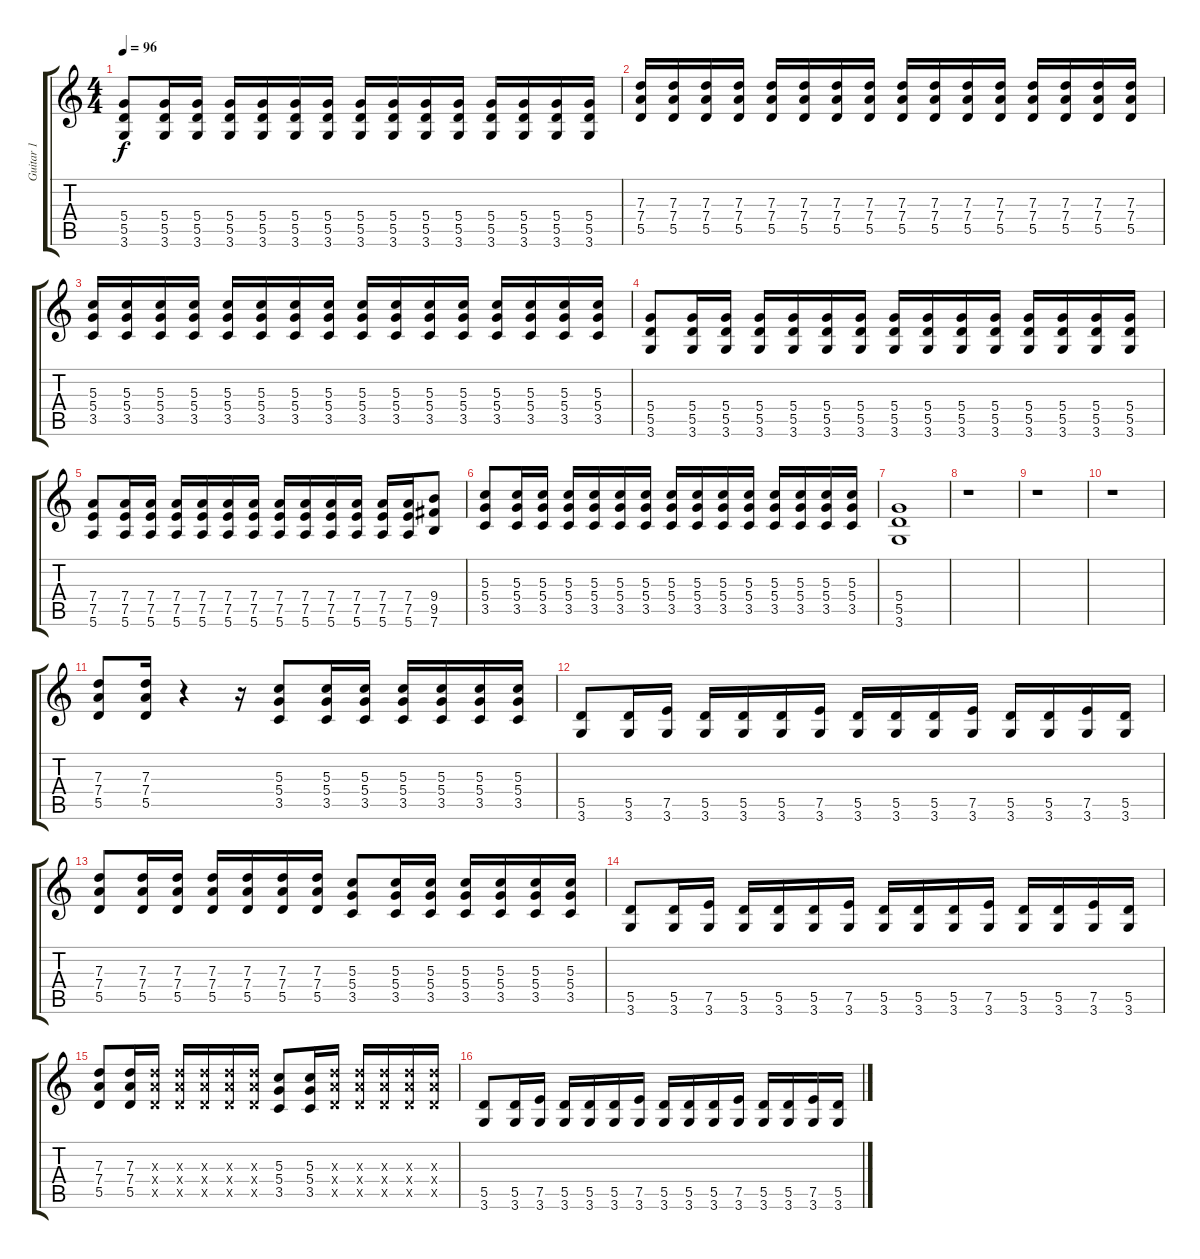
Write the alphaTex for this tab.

\track ("Guitar 1" "Guitar 1") {instrument distortionguitar}
\staff {score tabs}
\tuning (E4 B3 G3 D3 A2 E2) {hide}
\ts (4 4)
\tempo 96
\clef g2
\ks c
(5.4 5.5 3.6).8{dy f} (5.4 5.5 3.6).16 (5.4 5.5 3.6).16 (5.4 5.5 3.6).16 (5.4 5.5 3.6).16 (5.4 5.5 3.6).16 (5.4 5.5 3.6).16 (5.4 5.5 3.6).16 (5.4 5.5 3.6).16 (5.4 5.5 3.6).16 (5.4 5.5 3.6).16 (5.4 5.5 3.6).16 (5.4 5.5 3.6).16 (5.4 5.5 3.6).16 (5.4 5.5 3.6).16 |
(7.3 7.4 5.5).16 (7.3 7.4 5.5).16 (7.3 7.4 5.5).16 (7.3 7.4 5.5).16 (7.3 7.4 5.5).16 (7.3 7.4 5.5).16 (7.3 7.4 5.5).16 (7.3 7.4 5.5).16 (7.3 7.4 5.5).16 (7.3 7.4 5.5).16 (7.3 7.4 5.5).16 (7.3 7.4 5.5).16 (7.3 7.4 5.5).16 (7.3 7.4 5.5).16 (7.3 7.4 5.5).16 (7.3 7.4 5.5).16 |
(5.3 5.4 3.5).16 (5.3 5.4 3.5).16 (5.3 5.4 3.5).16 (5.3 5.4 3.5).16 (5.3 5.4 3.5).16 (5.3 5.4 3.5).16 (5.3 5.4 3.5).16 (5.3 5.4 3.5).16 (5.3 5.4 3.5).16 (5.3 5.4 3.5).16 (5.3 5.4 3.5).16 (5.3 5.4 3.5).16 (5.3 5.4 3.5).16 (5.3 5.4 3.5).16 (5.3 5.4 3.5).16 (5.3 5.4 3.5).16 |
(5.4 5.5 3.6).8 (5.4 5.5 3.6).16 (5.4 5.5 3.6).16 (5.4 5.5 3.6).16 (5.4 5.5 3.6).16 (5.4 5.5 3.6).16 (5.4 5.5 3.6).16 (5.4 5.5 3.6).16 (5.4 5.5 3.6).16 (5.4 5.5 3.6).16 (5.4 5.5 3.6).16 (5.4 5.5 3.6).16 (5.4 5.5 3.6).16 (5.4 5.5 3.6).16 (5.4 5.5 3.6).16 |
(7.4 7.5 5.6).8 (7.4 7.5 5.6).16 (7.4 7.5 5.6).16 (7.4 7.5 5.6).16 (7.4 7.5 5.6).16 (7.4 7.5 5.6).16 (7.4 7.5 5.6).16 (7.4 7.5 5.6).16 (7.4 7.5 5.6).16 (7.4 7.5 5.6).16 (7.4 7.5 5.6).16 (7.4 7.5 5.6).16 (7.4 7.5 5.6).16 (9.4 9.5 7.6).8 |
(5.3 5.4 3.5).8 (5.3 5.4 3.5).16 (5.3 5.4 3.5).16 (5.3 5.4 3.5).16 (5.3 5.4 3.5).16 (5.3 5.4 3.5).16 (5.3 5.4 3.5).16 (5.3 5.4 3.5).16 (5.3 5.4 3.5).16 (5.3 5.4 3.5).16 (5.3 5.4 3.5).16 (5.3 5.4 3.5).16 (5.3 5.4 3.5).16 (5.3 5.4 3.5).16 (5.3 5.4 3.5).16 |
(5.4 5.5 3.6).1 |
r.1 |
r.1 |
r.1 |
(7.3 7.4 5.5).8 (7.3 7.4 5.5).16 r.4 r.16 (5.3 5.4 3.5).8 (5.3 5.4 3.5).16 (5.3 5.4 3.5).16 (5.3 5.4 3.5).16 (5.3 5.4 3.5).16 (5.3 5.4 3.5).16 (5.3 5.4 3.5).16 |
(5.5 3.6).8 (5.5 3.6).16 (7.5 3.6).16 (5.5 3.6).16 (5.5 3.6).16 (5.5 3.6).16 (7.5 3.6).16 (5.5 3.6).16 (5.5 3.6).16 (5.5 3.6).16 (7.5 3.6).16 (5.5 3.6).16 (5.5 3.6).16 (7.5 3.6).16 (5.5 3.6).16 |
(7.3 7.4 5.5).8 (7.3 7.4 5.5).16 (7.3 7.4 5.5).16 (7.3 7.4 5.5).16 (7.3 7.4 5.5).16 (7.3 7.4 5.5).16 (7.3 7.4 5.5).16 (5.3 5.4 3.5).8 (5.3 5.4 3.5).16 (5.3 5.4 3.5).16 (5.3 5.4 3.5).16 (5.3 5.4 3.5).16 (5.3 5.4 3.5).16 (5.3 5.4 3.5).16 |
(5.5 3.6).8 (5.5 3.6).16 (7.5 3.6).16 (5.5 3.6).16 (5.5 3.6).16 (5.5 3.6).16 (7.5 3.6).16 (5.5 3.6).16 (5.5 3.6).16 (5.5 3.6).16 (7.5 3.6).16 (5.5 3.6).16 (5.5 3.6).16 (7.5 3.6).16 (5.5 3.6).16 |
(7.3 7.4 5.5).8 (7.3 7.4 5.5).16 (7.3{x} 7.4{x} 5.5{x}).16 (7.3{x} 7.4{x} 5.5{x}).16 (7.3{x} 7.4{x} 5.5{x}).16 (7.3{x} 7.4{x} 5.5{x}).16 (7.3{x} 7.4{x} 5.5{x}).16 (5.3 5.4 3.5).8 (5.3 5.4 3.5).16 (7.3{x} 7.4{x} 5.5{x}).16 (7.3{x} 7.4{x} 5.5{x}).16 (7.3{x} 7.4{x} 5.5{x}).16 (7.3{x} 7.4{x} 5.5{x}).16 (7.3{x} 7.4{x} 5.5{x}).16 |
(5.5 3.6).8 (5.5 3.6).16 (7.5 3.6).16 (5.5 3.6).16 (5.5 3.6).16 (5.5 3.6).16 (7.5 3.6).16 (5.5 3.6).16 (5.5 3.6).16 (5.5 3.6).16 (7.5 3.6).16 (5.5 3.6).16 (5.5 3.6).16 (7.5 3.6).16 (5.5 3.6).16
